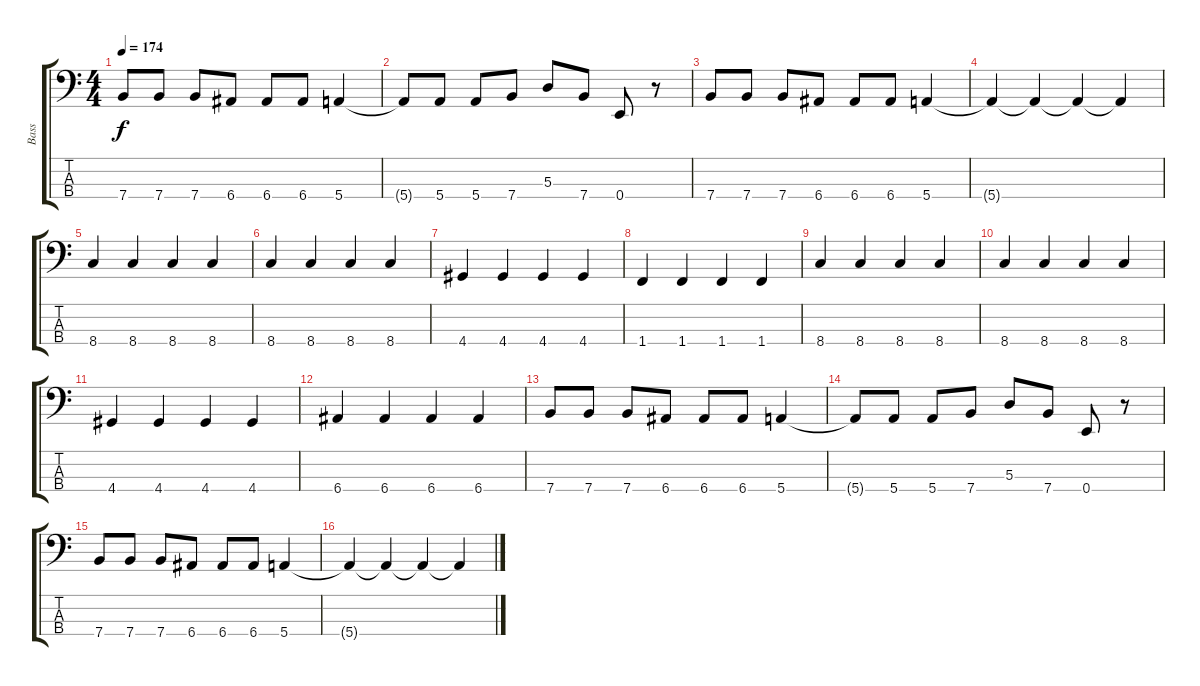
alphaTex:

\track ("Bass" "Bass") {instrument electricbassfinger}
\staff {score tabs}
\tuning (G2 D2 A1 E1) {hide}
\ts (4 4)
\tempo 174
\clef f4
\ks c
7.4.8{dy f} 7.4.8 7.4.8 6.4.8 6.4.8 6.4.8 5.4.4 |
5.4{t}.8 5.4.8 5.4.8 7.4.8 5.3.8 7.4.8 0.4.8 r.8 |
7.4.8 7.4.8 7.4.8 6.4.8 6.4.8 6.4.8 5.4.4 |
5.4{t}.4 5.4{t}.4 5.4{t}.4 5.4{t}.4 |
8.4.4 8.4.4 8.4.4 8.4.4 |
8.4.4 8.4.4 8.4.4 8.4.4 |
4.4.4 4.4.4 4.4.4 4.4.4 |
1.4.4 1.4.4 1.4.4 1.4.4 |
8.4.4 8.4.4 8.4.4 8.4.4 |
8.4.4 8.4.4 8.4.4 8.4.4 |
4.4.4 4.4.4 4.4.4 4.4.4 |
6.4.4 6.4.4 6.4.4 6.4.4 |
7.4.8 7.4.8 7.4.8 6.4.8 6.4.8 6.4.8 5.4.4 |
5.4{t}.8 5.4.8 5.4.8 7.4.8 5.3.8 7.4.8 0.4.8 r.8 |
7.4.8 7.4.8 7.4.8 6.4.8 6.4.8 6.4.8 5.4.4 |
5.4{t}.4 5.4{t}.4 5.4{t}.4 5.4{t}.4
